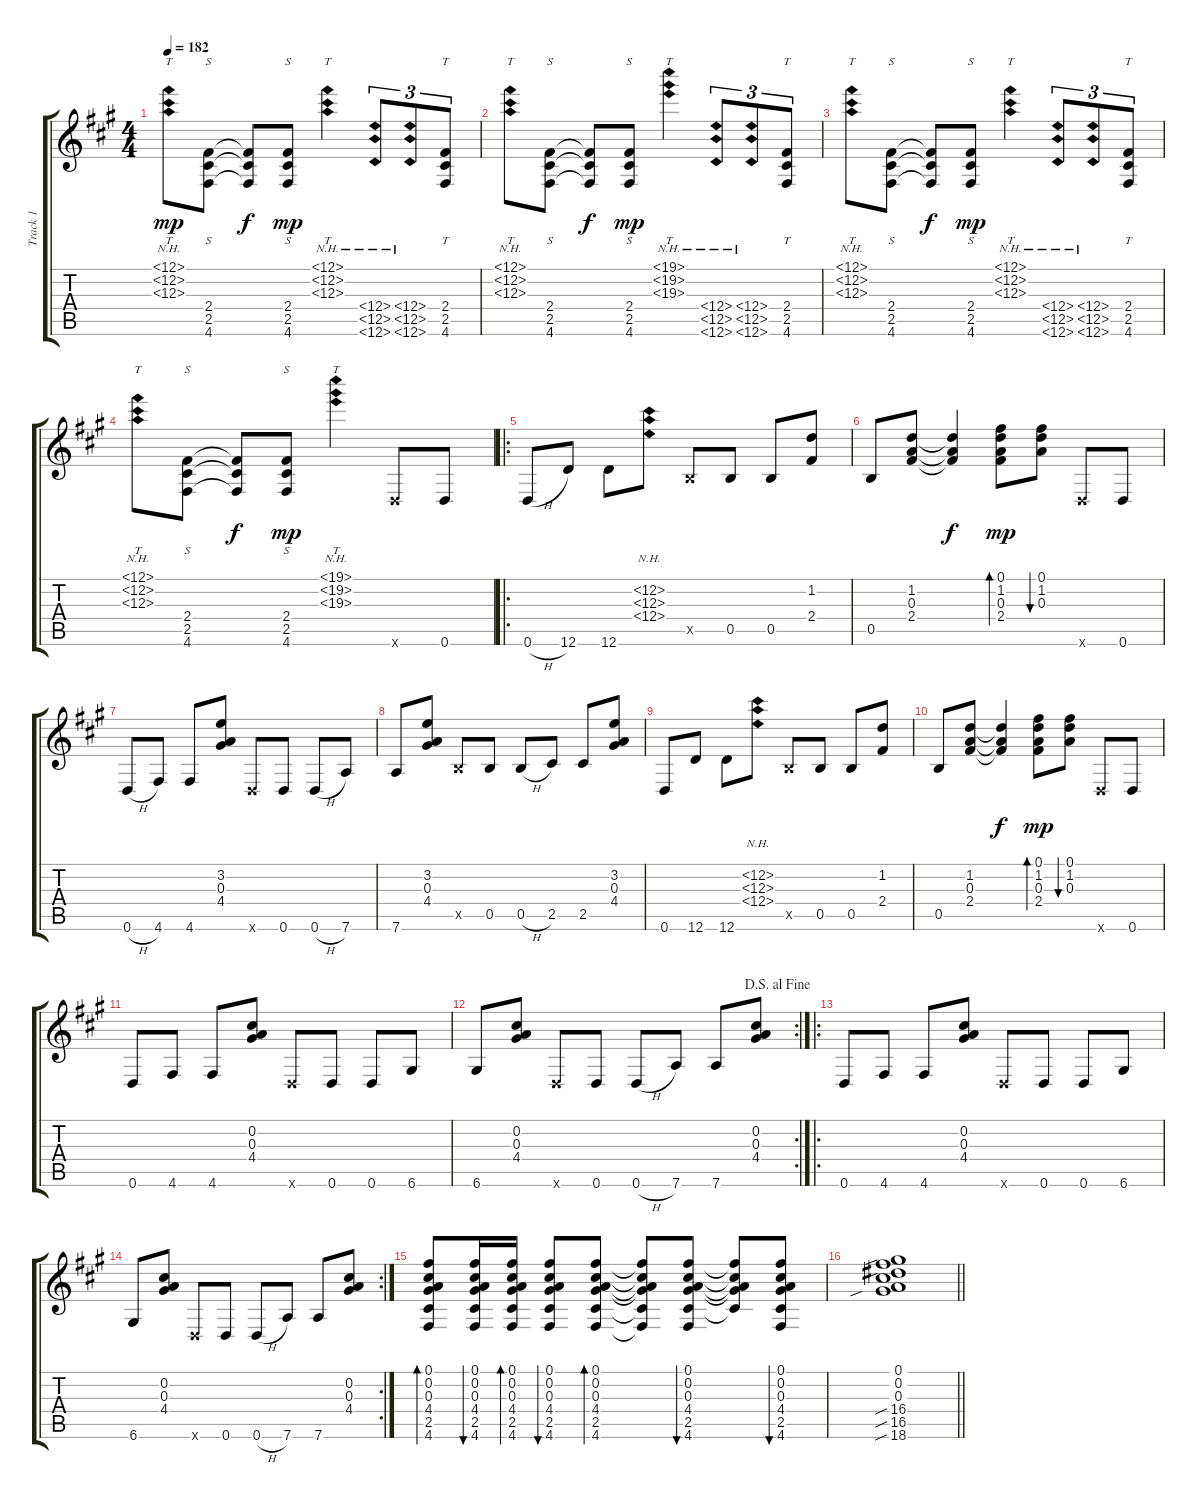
\track ("Track 1" "Track 1") {instrument acousticguitarsteel}
\staff {score tabs}
\tuning (Gb4 Db4 A3 E3 B2 D2) {hide}
\ts (4 4)
\tempo 182
\clef g2
\ks a
(12.1{nh} 12.2{nh} 12.3{nh}).8{tt dy mp} (2.4 2.5 4.6).8{s} (2.4{t} 2.5{t} 4.6{t}).8{dy f} (2.4 2.5 4.6).8{s dy mp} (12.1{nh} 12.2{nh} 12.3{nh}).4{tt} (12.4{nh} 12.5{nh} 12.6{nh}).8{tu (3 2)} (12.4{nh} 12.5{nh} 12.6{nh}).8{tu (3 2)} (2.4 2.5 4.6).8{tt tu (3 2)} |
(12.1{nh} 12.2{nh} 12.3{nh}).8{tt} (2.4 2.5 4.6).8{s} (2.4{t} 2.5{t} 4.6{t}).8{dy f} (2.4 2.5 4.6).8{s dy mp} (19.1{nh} 19.2{nh} 19.3{nh}).4{tt} (12.4{nh} 12.5{nh} 12.6{nh}).8{tu (3 2)} (12.4{nh} 12.5{nh} 12.6{nh}).8{tu (3 2)} (2.4 2.5 4.6).8{tt tu (3 2)} |
(12.1{nh} 12.2{nh} 12.3{nh}).8{tt} (2.4 2.5 4.6).8{s} (2.4{t} 2.5{t} 4.6{t}).8{dy f} (2.4 2.5 4.6).8{s dy mp} (12.1{nh} 12.2{nh} 12.3{nh}).4{tt} (12.4{nh} 12.5{nh} 12.6{nh}).8{tu (3 2)} (12.4{nh} 12.5{nh} 12.6{nh}).8{tu (3 2)} (2.4 2.5 4.6).8{tt tu (3 2)} |
(12.1{nh} 12.2{nh} 12.3{nh}).8{tt} (2.4 2.5 4.6).8{s} (2.4{t} 2.5{t} 4.6{t}).8{dy f} (2.4 2.5 4.6).8{s dy mp} (19.1{nh} 19.2{nh} 19.3{nh}).4{tt} 0.6{x}.8 0.6.8 |
\ro
0.6{h}.8 12.6.8 12.6.8 (12.2{nh} 12.3{nh} 12.4{nh}).8 0.5{x}.8 0.5.8 0.5.8 (1.2 2.4).8 |
0.5.8 (1.2 0.3 2.4).8 (1.2{t} 0.3{t} 2.4{t}).4{dy f} (0.1 1.2 0.3 2.4).8{bd 30 dy mp} (0.1 1.2 0.3).8{bu 30} 0.6{x}.8 0.6.8 |
0.6{h}.8 4.6.8 4.6.8 (3.2 0.3 4.4).8 0.6{x}.8 0.6.8 0.6{h}.8 7.6.8 |
7.6.8 (3.2 0.3 4.4).8 0.5{x}.8 0.5.8 0.5{h}.8 2.5.8 2.5.8 (3.2 0.3 4.4).8 |
0.6.8 12.6.8 12.6.8 (12.2{nh} 12.3{nh} 12.4{nh}).8 0.5{x}.8 0.5.8 0.5.8 (1.2 2.4).8 |
0.5.8 (1.2 0.3 2.4).8 (1.2{t} 0.3{t} 2.4{t}).4{dy f} (0.1 1.2 0.3 2.4).8{bd 30 dy mp} (0.1 1.2 0.3).8{bu 30} 0.6{x}.8 0.6.8 |
0.6.8 4.6.8 4.6.8 (0.2 0.3 4.4).8 0.6{x}.8 0.6.8 0.6.8 6.6.8 |
\rc 2
\jump dalsegnoalfine
6.6.8 (0.2 0.3 4.4).8 0.6{x}.8 0.6.8 0.6{h}.8 7.6.8 7.6.8 (0.2 0.3 4.4).8 |
\ro
0.6.8 4.6.8 4.6.8 (0.2 0.3 4.4).8 0.6{x}.8 0.6.8 0.6.8 6.6.8 |
\rc 2
6.6.8 (0.2 0.3 4.4).8 0.6{x}.8 0.6.8 0.6{h}.8 7.6.8 7.6.8 (0.2 0.3 4.4).8 |
(0.1 0.2 0.3 4.4 2.5 4.6).8{bd 30} (0.1 0.2 0.3 4.4 2.5 4.6).16{bu 30} (0.1 0.2 0.3 4.4 2.5 4.6).16{bd 30} (0.1 0.2 0.3 4.4 2.5 4.6).8{bu 30} (0.1 0.2 0.3 4.4 2.5 4.6).8{bd 30} (0.1{t} 0.2{t} 0.3{t} 4.4{t} 2.5{t} 4.6{t}).8 (0.1 0.2 0.3 4.4 2.5 4.6).8{bu 30} (0.1{t} 0.2{t} 0.3{t} 4.4{t} 2.5{t}).8 (0.1 0.2 0.3 4.4 2.5 4.6).8{bu 30} |
\barLineRight lightlight
(0.1 0.2 0.3 16.4{sib} 16.5{sib} 18.6{sib}).1
